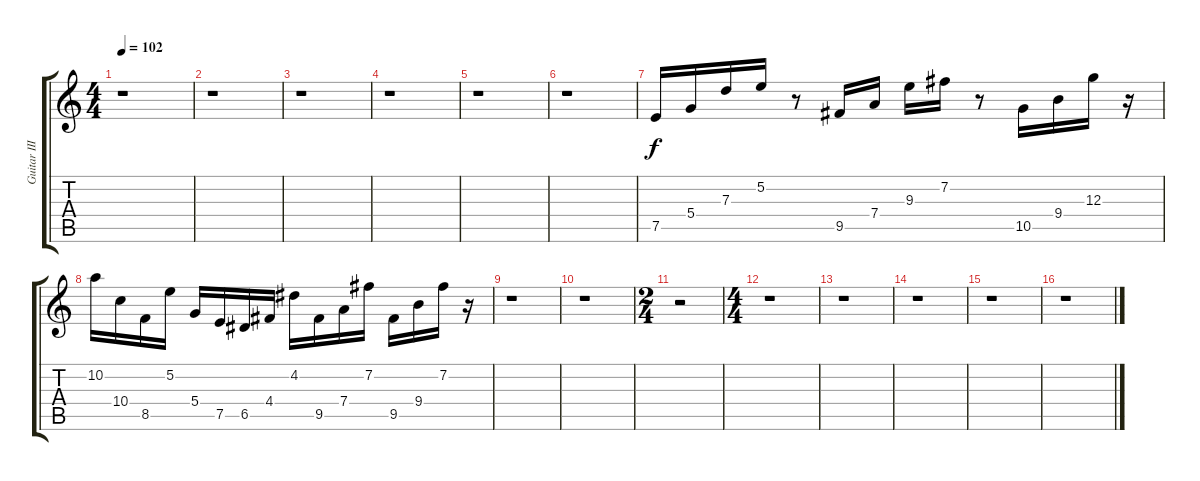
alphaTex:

\track ("Guitar III" "Guitar III") {instrument distortionguitar}
\staff {score tabs}
\tuning (E4 B3 G3 D3 A2 E2) {hide}
\ts (4 4)
\tempo 102
\clef g2
\ks c
r.1{dy f} |
r.1 |
r.1 |
r.1 |
r.1 |
r.1 |
7.5.16 5.4.16 7.3.16 5.2.16 r.8 9.5.16 7.4.16 9.3.16 7.2.16 r.8 10.5.16 9.4.16 12.3.16 r.16 |
10.2.16 10.4.16 8.5.16 5.2.16 5.4.16 7.5.16 6.5.16 4.4.16 4.2.16 9.5.16 7.4.16 7.2.16 9.5.16 9.4.16 7.2.16 r.16 |
r.1 |
r.1 |
\ts (2 4)
r.2 |
\ts (4 4)
r.1 |
r.1 |
r.1 |
r.1 |
r.1
